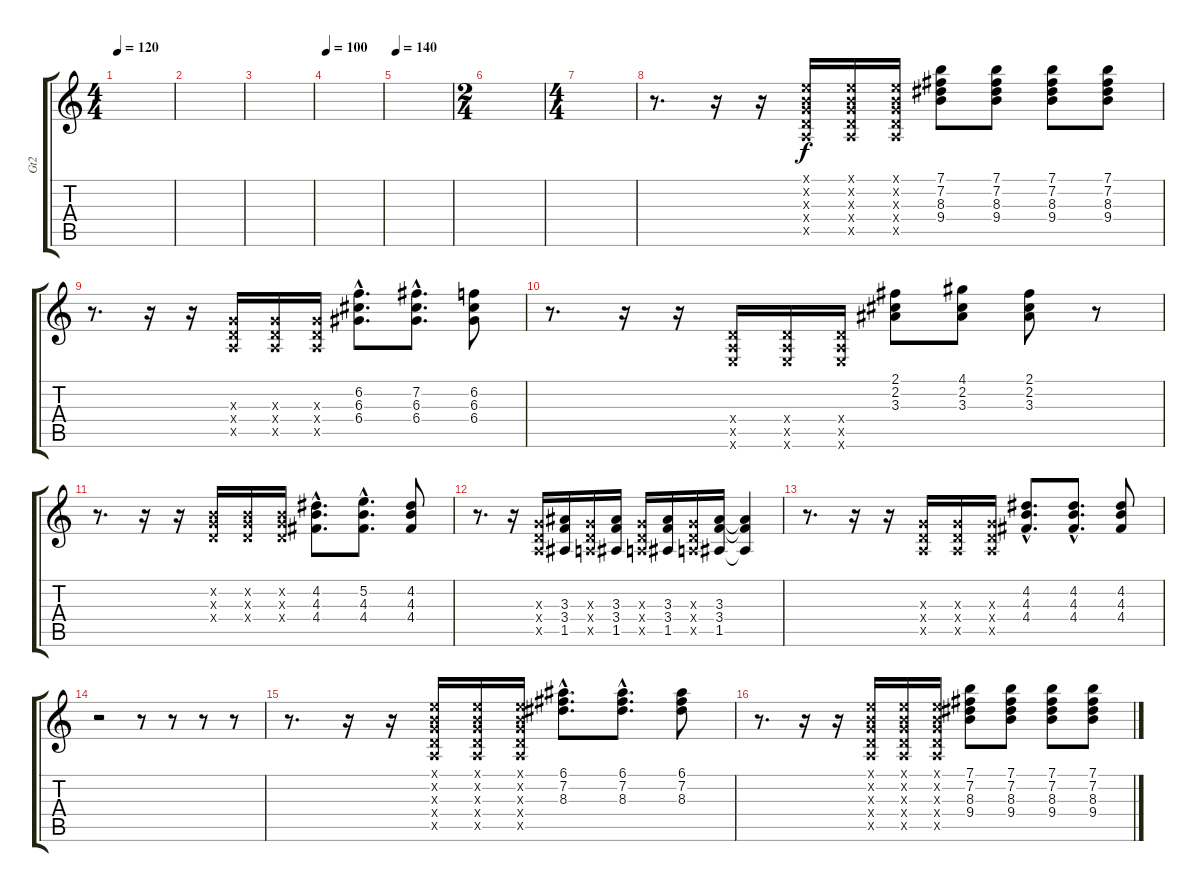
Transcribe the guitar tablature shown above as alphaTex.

\track ("Gt2" "Gt2") {instrument overdrivenguitar}
\staff {score tabs}
\tuning (E4 B3 G3 D3 A2 E2) {hide}
\ts (4 4)
\tempo 120
\clef g2
\ks c
|
|
|
\tempo 100
|
\tempo 140
|
\ts (2 4)
|
\ts (4 4)
|
r.8{d volume 6 balance 0} r.16 r.16 (0.1{x} 0.2{x} 0.3{x} 0.4{x} 0.5{x}).16 (0.1{x} 0.2{x} 0.3{x} 0.4{x} 0.5{x}).16 (0.1{x} 0.2{x} 0.3{x} 0.4{x} 0.5{x}).16 (7.1 7.2 8.3 9.4).8 (7.1 7.2 8.3 9.4).8 (7.1 7.2 8.3 9.4).8 (7.1 7.2 8.3 9.4).8 |
r.8{d} r.16 r.16 (0.3{x} 0.4{x} 0.5{x}).16 (0.3{x} 0.4{x} 0.5{x}).16 (0.3{x} 0.4{x} 0.5{x}).16 (6.2{hac} 6.3{hac} 6.4{hac}).8{d} (7.2{hac} 6.3{hac} 6.4{hac}).8{d} (6.2 6.3 6.4).8 |
r.8{d} r.16 r.16 (0.4{x} 0.5{x} 0.6{x}).16 (0.4{x} 0.5{x} 0.6{x}).16 (0.4{x} 0.5{x} 0.6{x}).16 (2.1 2.2 3.3).8 (4.1 2.2 3.3).8 (2.1 2.2 3.3).8 r.8 |
r.8{d} r.16 r.16 (0.2{x} 0.3{x} 0.4{x}).16 (0.2{x} 0.3{x} 0.4{x}).16 (0.2{x} 0.3{x} 0.4{x}).16 (4.2{hac} 4.3{hac} 4.4{hac}).8{d} (5.2{hac} 4.3{hac} 4.4{hac}).8{d} (4.2 4.3 4.4).8 |
r.8{d} r.16 (0.3{x} 0.4{x} 0.5{x}).16 (3.3 3.4 1.5).16 (0.3{x} 0.4{x} 0.5{x}).16 (3.3 3.4 1.5).16 (0.3{x} 0.4{x} 0.5{x}).16 (3.3 3.4 1.5).16 (0.3{x} 0.4{x} 0.5{x}).16 (3.3 3.4 1.5).16 (3.3{t} 3.4{t} 1.5{t}).4 |
r.8{d} r.16 r.16 (0.3{x} 0.4{x} 0.5{x}).16 (0.3{x} 0.4{x} 0.5{x}).16 (0.3{x} 0.4{x} 0.5{x}).16 (4.2{hac} 4.3{hac} 4.4{hac}).8{d} (4.2{hac} 4.3{hac} 4.4{hac}).8{d} (4.2 4.3 4.4).8 |
r.2 r.8 r.8 r.8 r.8 |
r.8{d volume 7 balance 0} r.16 r.16 (0.1{x} 0.2{x} 0.3{x} 0.4{x} 0.5{x}).16 (0.1{x} 0.2{x} 0.3{x} 0.4{x} 0.5{x}).16 (0.1{x} 0.2{x} 0.3{x} 0.4{x} 0.5{x}).16 (6.1{hac} 7.2{hac} 8.3{hac}).8{d} (6.1{hac} 7.2{hac} 8.3{hac}).8{d} (6.1 7.2 8.3).8 |
r.8{d} r.16 r.16 (0.1{x} 0.2{x} 0.3{x} 0.4{x} 0.5{x}).16 (0.1{x} 0.2{x} 0.3{x} 0.4{x} 0.5{x}).16 (0.1{x} 0.2{x} 0.3{x} 0.4{x} 0.5{x}).16 (7.1 7.2 8.3 9.4).8 (7.1 7.2 8.3 9.4).8 (7.1 7.2 8.3 9.4).8 (7.1 7.2 8.3 9.4).8
